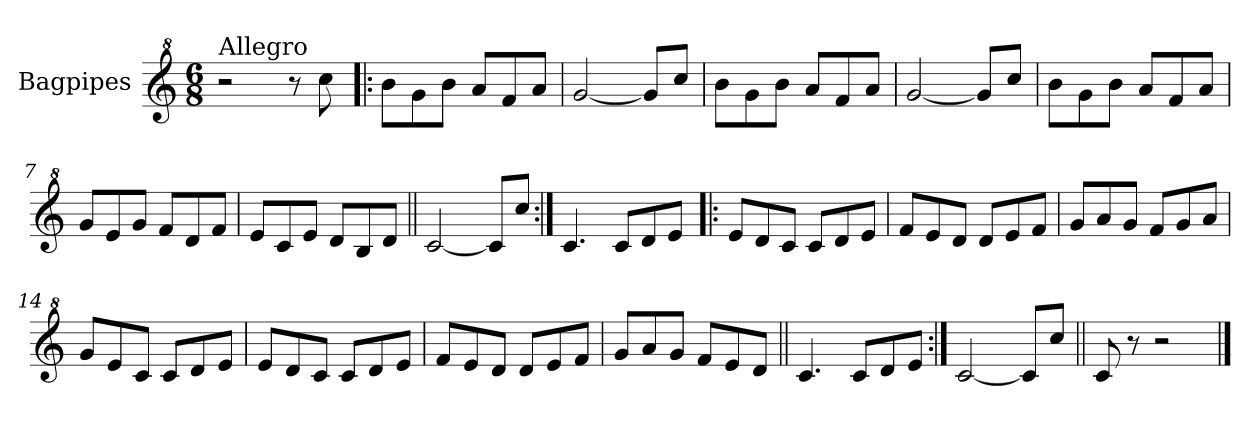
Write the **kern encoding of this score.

**kern
*part1
*staff1
*I"Bagpipes
*I'Bag
*clefG^2
*k[]
*C:
*M6/8
=1
!LO:TX:a:t=Allegro
2r
8r
8ccc\
=2!|:
8bb\L
8gg\
8bb\J
8aa/L
8ff/
8aa/J
=3
[2gg/
8gg/L]
8ccc/J
=4
8bb\L
8gg\
8bb\J
8aa/L
8ff/
8aa/J
=5
[2gg/
8gg/L]
8ccc/J
=6
8bb\L
8gg\
8bb\J
8aa/L
8ff/
8aa/J
=7
8gg/L
8ee/
8gg/J
8ff/L
8dd/
8ff/J
!!LO:LB:g=z
=8
8ee/L
8cc/
8ee/J
8dd/L
8b/
8dd/J
=9||
[2cc/
8cc/L]
8ccc/J
=10:|!
4.cc/
8cc/L
8dd/
8ee/J
=11!|:
8ee/L
8dd/
8cc/J
8cc/L
8dd/
8ee/J
=12
8ff/L
8ee/
8dd/J
8dd/L
8ee/
8ff/J
=13
8gg/L
8aa/
8gg/J
8ff/L
8gg/
8aa/J
=14
8gg/L
8ee/
8cc/J
8cc/L
8dd/
8ee/J
!!LO:LB:g=z
=15
8ee/L
8dd/
8cc/J
8cc/L
8dd/
8ee/J
=16
8ff/L
8ee/
8dd/J
8dd/L
8ee/
8ff/J
=17
8gg/L
8aa/
8gg/J
8ff/L
8ee/
8dd/J
=18||
4.cc/
8cc/L
8dd/
8ee/J
=19:|!
[2cc/
8cc/L]
8ccc/J
=20||
8cc/
8r
2r
==
*-
